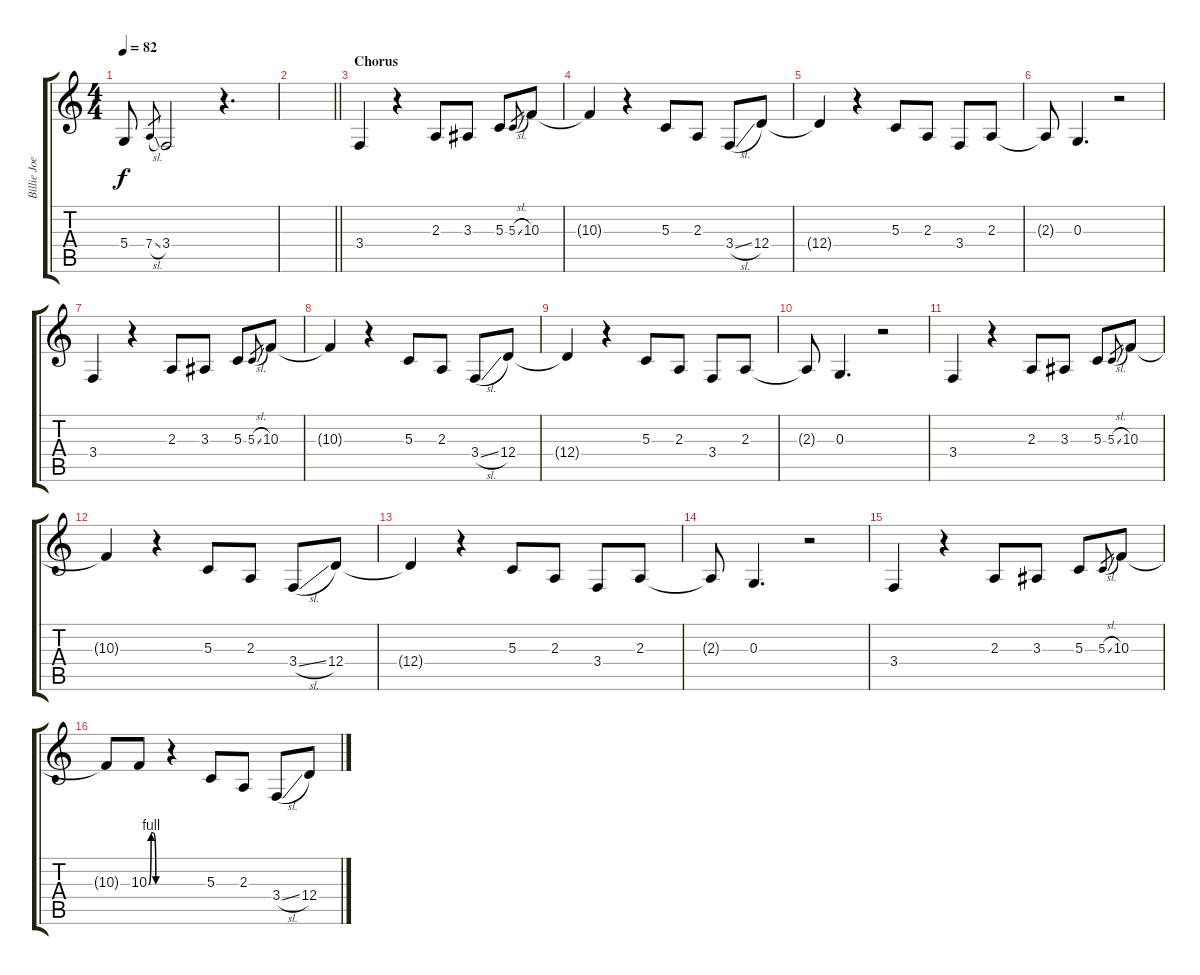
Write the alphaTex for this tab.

\track ("Billie Joe vocals" "Billie Joe") {instrument lead2sawtooth}
\staff {score tabs}
\tuning (E4 B3 G3 D3 A2 E2) {hide}
\ts (4 4)
\tempo 82
\clef g2
\ks c
5.4{t}.8{dy f} 7.4{sl}.8{gr} 3.4.2 r.4{d} |
\barLineRight lightlight
|
\section ("" "Chorus")
3.4.4 r.4 2.3.8 3.3.8 5.3.8 5.3{sl}.8{gr} 10.3.8 |
10.3{t}.4 r.4 5.3.8 2.3.8 3.4{sl}.8 12.4.8 |
12.4{t}.4 r.4 5.3.8 2.3.8 3.4.8 2.3.8 |
2.3{t}.8 0.3.4{d} r.2 |
3.4.4 r.4 2.3.8 3.3.8 5.3.8 5.3{sl}.8{gr} 10.3.8 |
10.3{t}.4 r.4 5.3.8 2.3.8 3.4{sl}.8 12.4.8 |
12.4{t}.4 r.4 5.3.8 2.3.8 3.4.8 2.3.8 |
2.3{t}.8 0.3.4{d} r.2 |
3.4.4 r.4 2.3.8 3.3.8 5.3.8 5.3{sl}.8{gr} 10.3.8 |
10.3{t}.4 r.4 5.3.8 2.3.8 3.4{sl}.8 12.4.8 |
12.4{t}.4 r.4 5.3.8 2.3.8 3.4.8 2.3.8 |
2.3{t}.8 0.3.4{d} r.2 |
3.4.4 r.4 2.3.8 3.3.8 5.3.8 5.3{sl}.8{gr} 10.3.8 |
10.3{t}.8 10.3{be (custom 0 0 10 4 20 4 30 0 60 0)}.8 r.4 5.3.8 2.3.8 3.4{sl}.8 12.4.8
